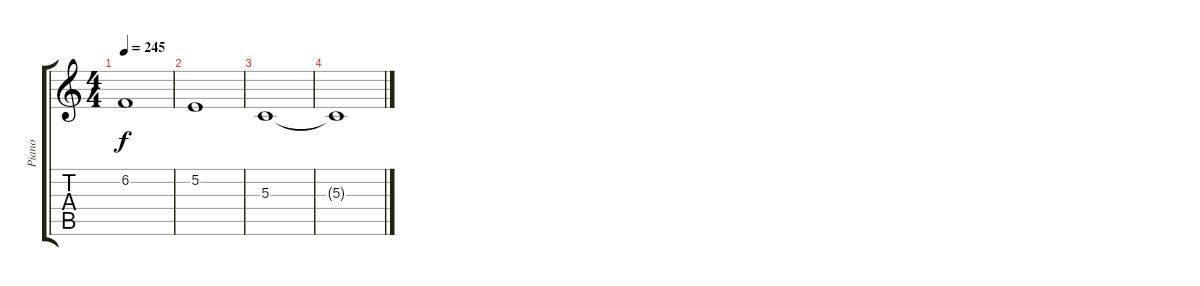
\track ("Piano" "Piano") {instrument electricpiano1}
\staff {score tabs}
\tuning (E4 B3 G3 D3 A2 E2) {hide}
\ts (4 4)
\tempo 245
\clef g2
\ks c
6.2.1{dy f} |
5.2.1 |
5.3.1 |
5.3{t}.1
